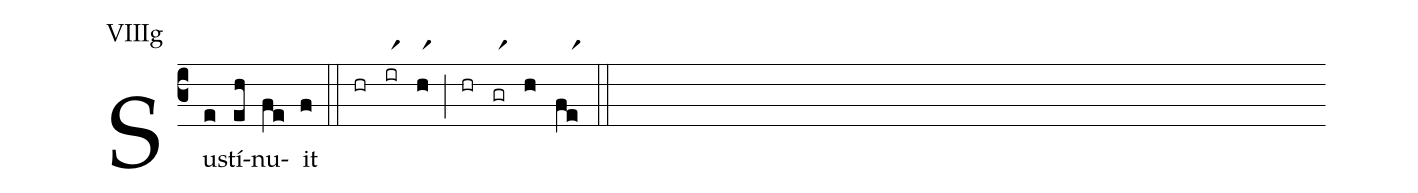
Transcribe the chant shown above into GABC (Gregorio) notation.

annotation: VIIIg;
%%
(c3)Su(e)stí(eh)nu(fe)it(f) (::) (hr)(irr1)(hr1)(;)(hr)(grr1)(h)(fer1)(::)
